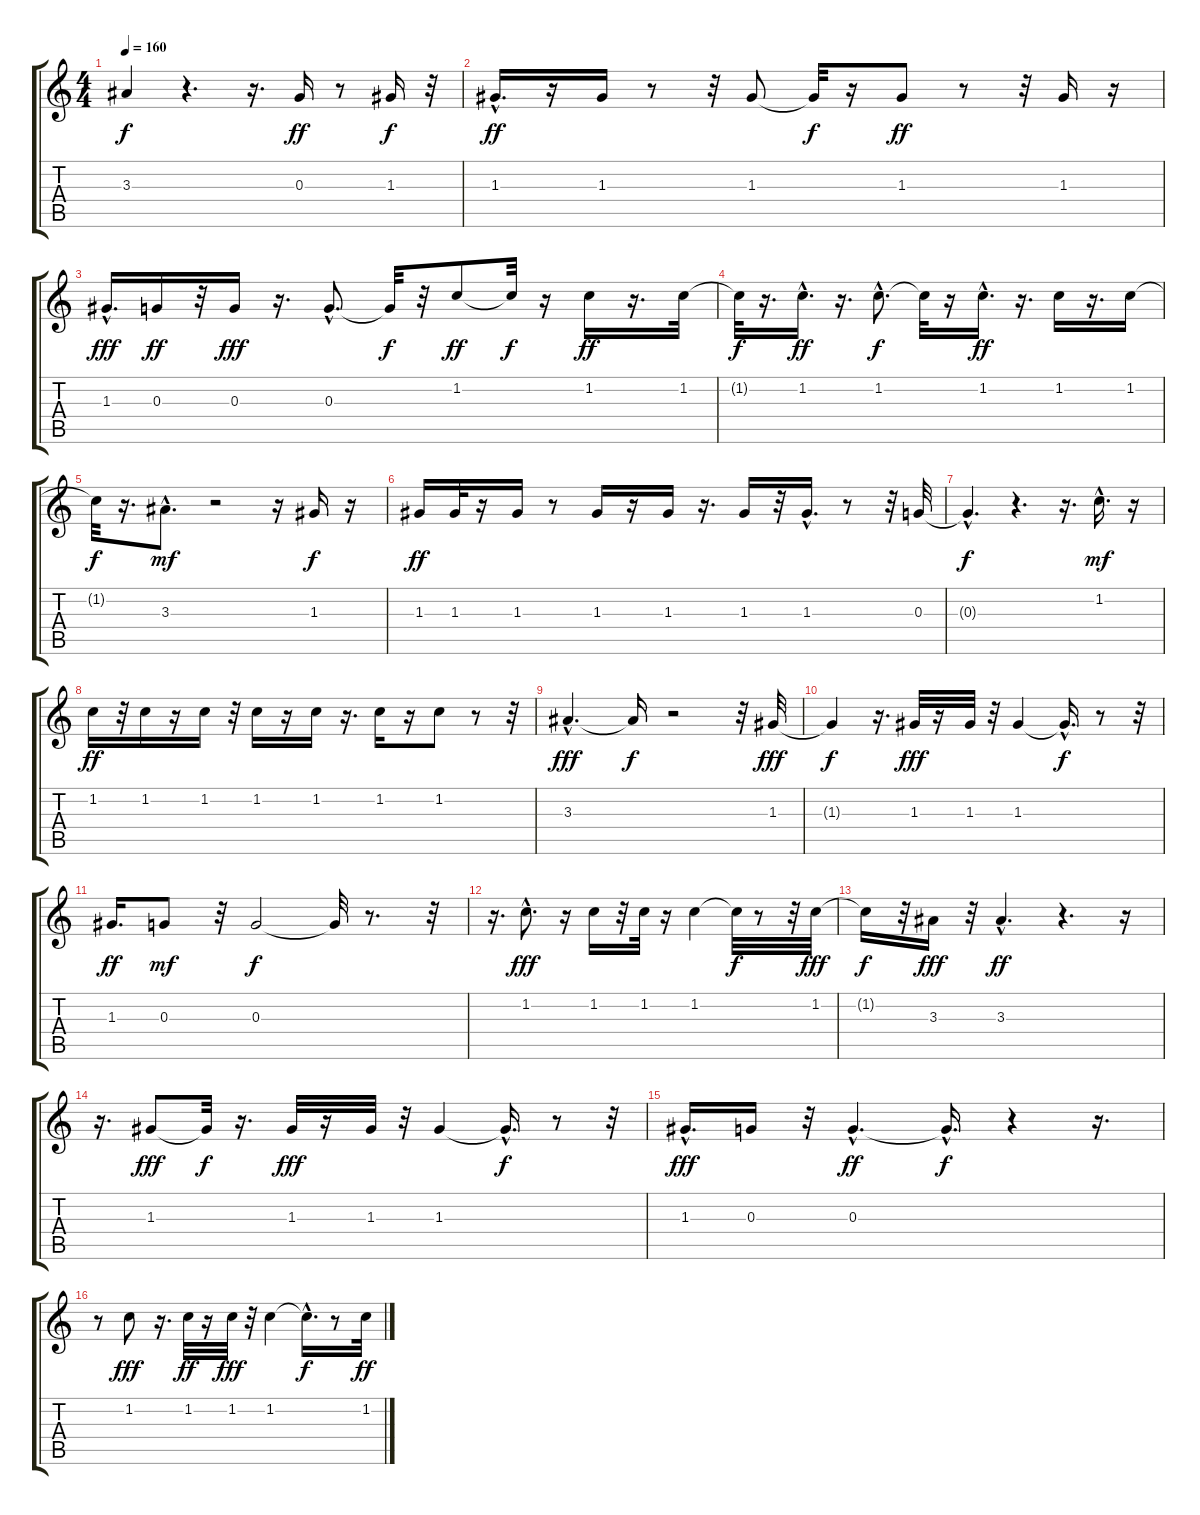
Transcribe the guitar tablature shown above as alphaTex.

\track "" {instrument acousticguitarsteel}
\staff {score tabs}
\tuning (E4 B3 G3 D3 A2 E2) {hide}
\ts (4 4)
\tempo 160
\clef g2
\ks c
3.3{t}.4{dy f} r.4{d} r.16{d} 0.3.16{dy ff} r.8 1.3.16{dy f} r.32 |
1.3{hac}.16{d dy ff} r.16 1.3.16 r.8 r.32 1.3.8 1.3{t}.32{dy f} r.16 1.3.8{dy ff} r.8 r.32 1.3.16 r.16 |
1.3{hac}.16{d dy fff} 0.3.16{dy ff} r.32 0.3.16{dy fff} r.16{d} 0.3{hac}.8{d} 0.3{t}.32{dy f} r.32 1.2.8{dy ff} 1.2{t}.32{dy f} r.16 1.2.16{dy ff} r.16{d} 1.2.32 |
1.2{t}.32{dy f} r.16{d} 1.2{hac}.16{d dy ff} r.16{d} 1.2{hac}.8{d dy f} 1.2{t}.32 r.16 1.2{hac}.16{d dy ff} r.16{d} 1.2.16 r.16{d} 1.2.16 |
1.2{t}.32{dy f} r.16{d} 3.3{hac}.8{d dy mf} r.2 r.16 1.3.16{dy f} r.16 |
1.3.16{dy ff} 1.3.32 r.16 1.3.16 r.8 1.3.16 r.16 1.3.16 r.16{d} 1.3.16 r.32 1.3{hac}.16{d} r.8 r.32 0.3.32 |
0.3{hac t}.4{d dy f} r.4{d} r.16{d} 1.2{hac}.16{d dy mf} r.16 |
1.2.16{dy ff} r.32 1.2.16 r.16 1.2.16 r.32 1.2.16 r.16 1.2.16 r.16{d} 1.2.16 r.16 1.2.8 r.8 r.32 |
3.3{hac}.4{d dy fff} 3.3{t}.16{dy f} r.2 r.32 1.3.32{dy fff} |
1.3{t}.4{dy f} r.16{d} 1.3.32{dy fff} r.16 1.3.32 r.32 1.3.4 1.3{hac t}.16{d dy f} r.8 r.32 |
1.3.16{d dy ff} 0.3.8{dy mf} r.32 0.3.2{dy f} 0.3{t}.32 r.8{d} r.32 |
r.16{d} 1.2{hac}.8{d dy fff} r.16 1.2.16 r.32 1.2.32 r.16 1.2.4 1.2{t}.32{dy f} r.8 r.32 1.2.32{dy fff} |
1.2{t}.16{dy f} r.32 3.3.16{dy fff} r.32 3.3{hac}.4{d dy ff} r.4{d} r.16 |
r.16{d} 1.3.8{dy fff} 1.3{t}.32{dy f} r.16{d} 1.3.32{dy fff} r.16 1.3.32 r.32 1.3.4 1.3{hac t}.16{d dy f} r.8 r.32 |
1.3{hac}.16{d dy fff} 0.3.16 r.32 0.3{hac}.4{d dy ff} 0.3{hac t}.16{d dy f} r.4 r.16{d} |
r.8 1.2.8{dy fff} r.16{d} 1.2.32{dy ff} r.16 1.2.32{dy fff} r.32 1.2.4 1.2{hac t}.16{d dy f} r.8 1.2.32{dy ff}
